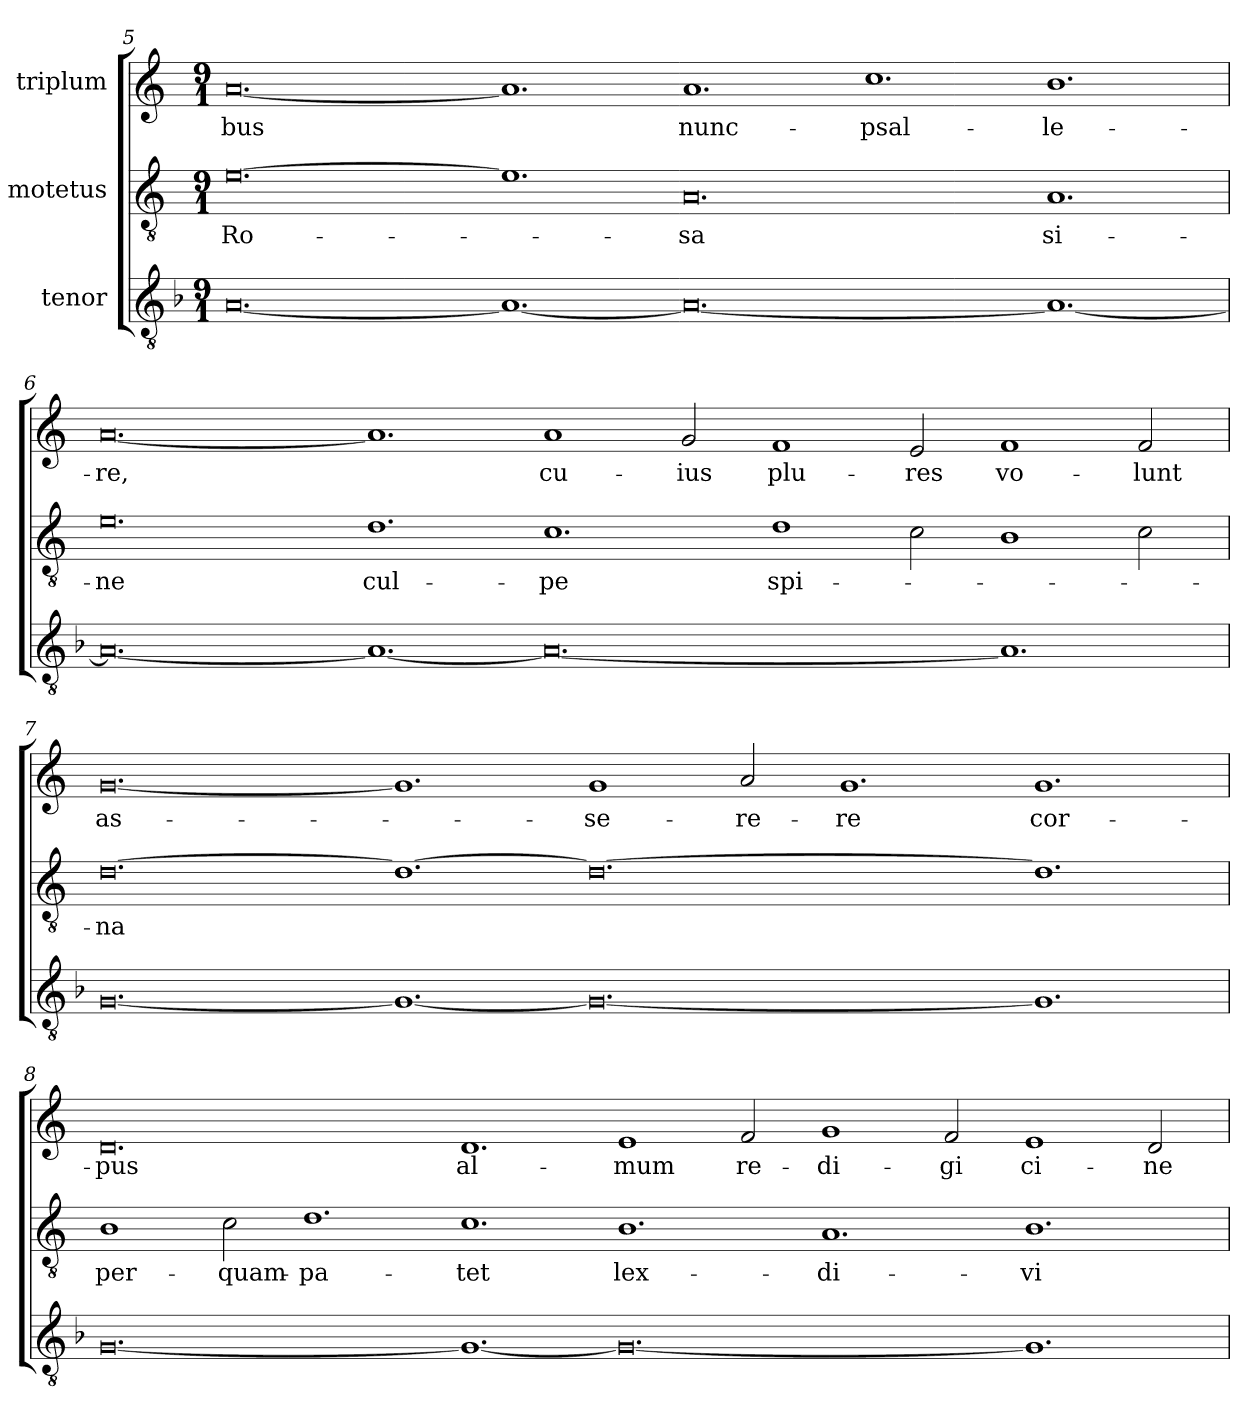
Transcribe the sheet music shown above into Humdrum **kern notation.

**kern	**kern	**text	**kern	**text
*part3	*part2	*part2	*part1	*part1
*staff3	*staff2	*staff2	*staff1	*staff1
*I"tenor	*I"motetus	*	*I"triplum	*
*clefGv2	*clefGv2	*	*clefG2	*
*k[b-]	*k[]	*	*k[]	*
*F:	*C:	*	*C:	*
*M9/1	*M9/1	*	*M9/1	*
=5	=5	=5	=5	=5
[0.A/	[0.e\	Ro-	[0.a/	-bus
1.A/_	1.e\]	.	1.a/]	.
0.A/_	0.A/	-sa	1.a/	nunc-
.	.	.	1.cc\	psal-
1.A/_	1.A/	si-	1.b\	-le-
=6	=6	=6	=6	=6
0.A/_	0.e\	-ne	[0.a/	-re,
1.A/_	1.d\	cul-	1.a/]	.
0.A/_	1.c\	-pe	1a/	cu-
.	.	.	2g/	-ius
.	1d\	spi-	1f/	plu-
.	2c\	.	2e/	-res
1.A/]	1B\	.	1f/	vo-
.	2c\	.	2f/	-lunt
=7	=7	=7	=7	=7
[0.G/	[0.d\	-na	[0.g/	as-
1.G/_	1.d\_	.	1.g/]	.
0.G/_	0.d\_	.	1g/	-se-
.	.	.	2a/	-re-
.	.	.	1.g/	-re
1.G/]	1.d\]	.	1.g/	cor-
!!LO:PB:g=z
=8	=8	=8	=8	=8
[0.G/	1B\	per-	0.d/	-pus
.	2c\	quam-	.	.
.	1.d\	pa-	.	.
1.G/_	1.c\	-tet	1.d/	al-
0.G/_	1.B\	lex-	1e/	-mum
.	.	.	2f/	re-
.	1.A/	di-	1g/	-di-
.	.	.	2f/	-gi
1.G/]	1.B\	-vi-	1e/	ci-
.	.	.	2d/	-ne-
=	=	=	=	=
*-	*-	*-	*-	*-
